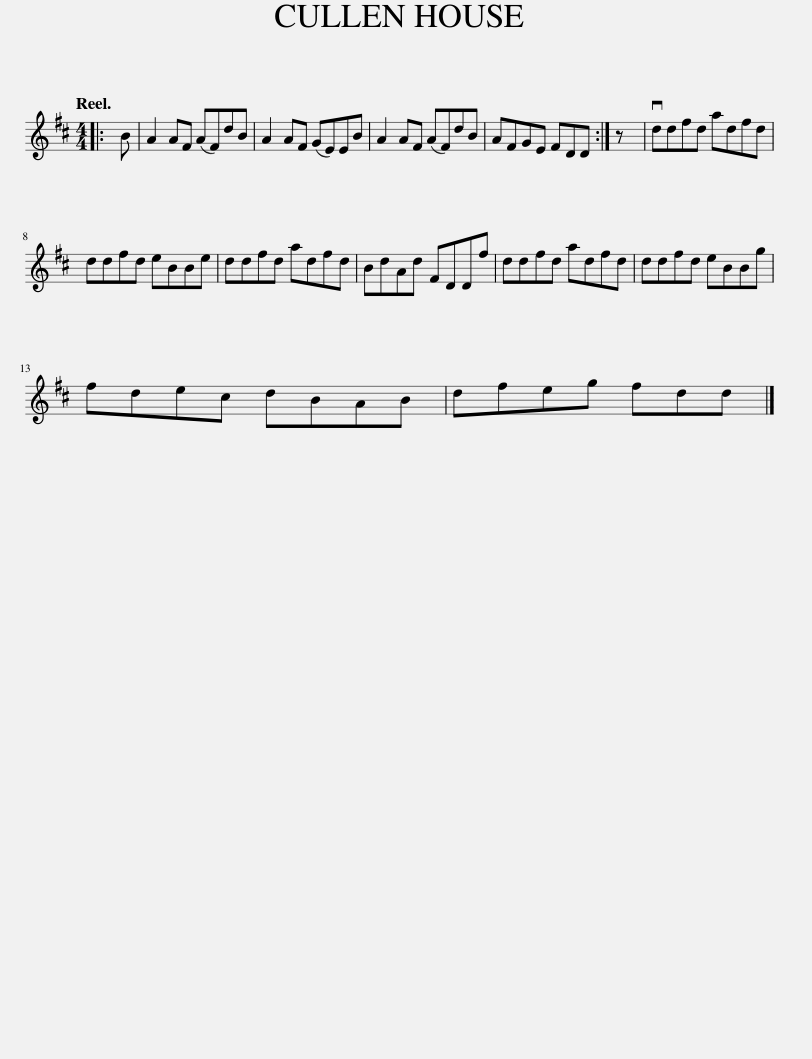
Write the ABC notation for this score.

X:1
L:1/8
Q:1/4=120
M:4/4
I:linebreak $
K:D
V:1 treble
V:1
|: B | A2 AF (AF)dB | A2 AF (GE)EB | A2 AF (AF)dB | AFGE FDD :| %5
 z | vddfd adfd |$ ddfd eBBe | ddfd adfd | BdAd FDDf | %10
 ddfd adfd | ddfd eBBg |$ fdec dBAB | dfeg fdd |] %14
